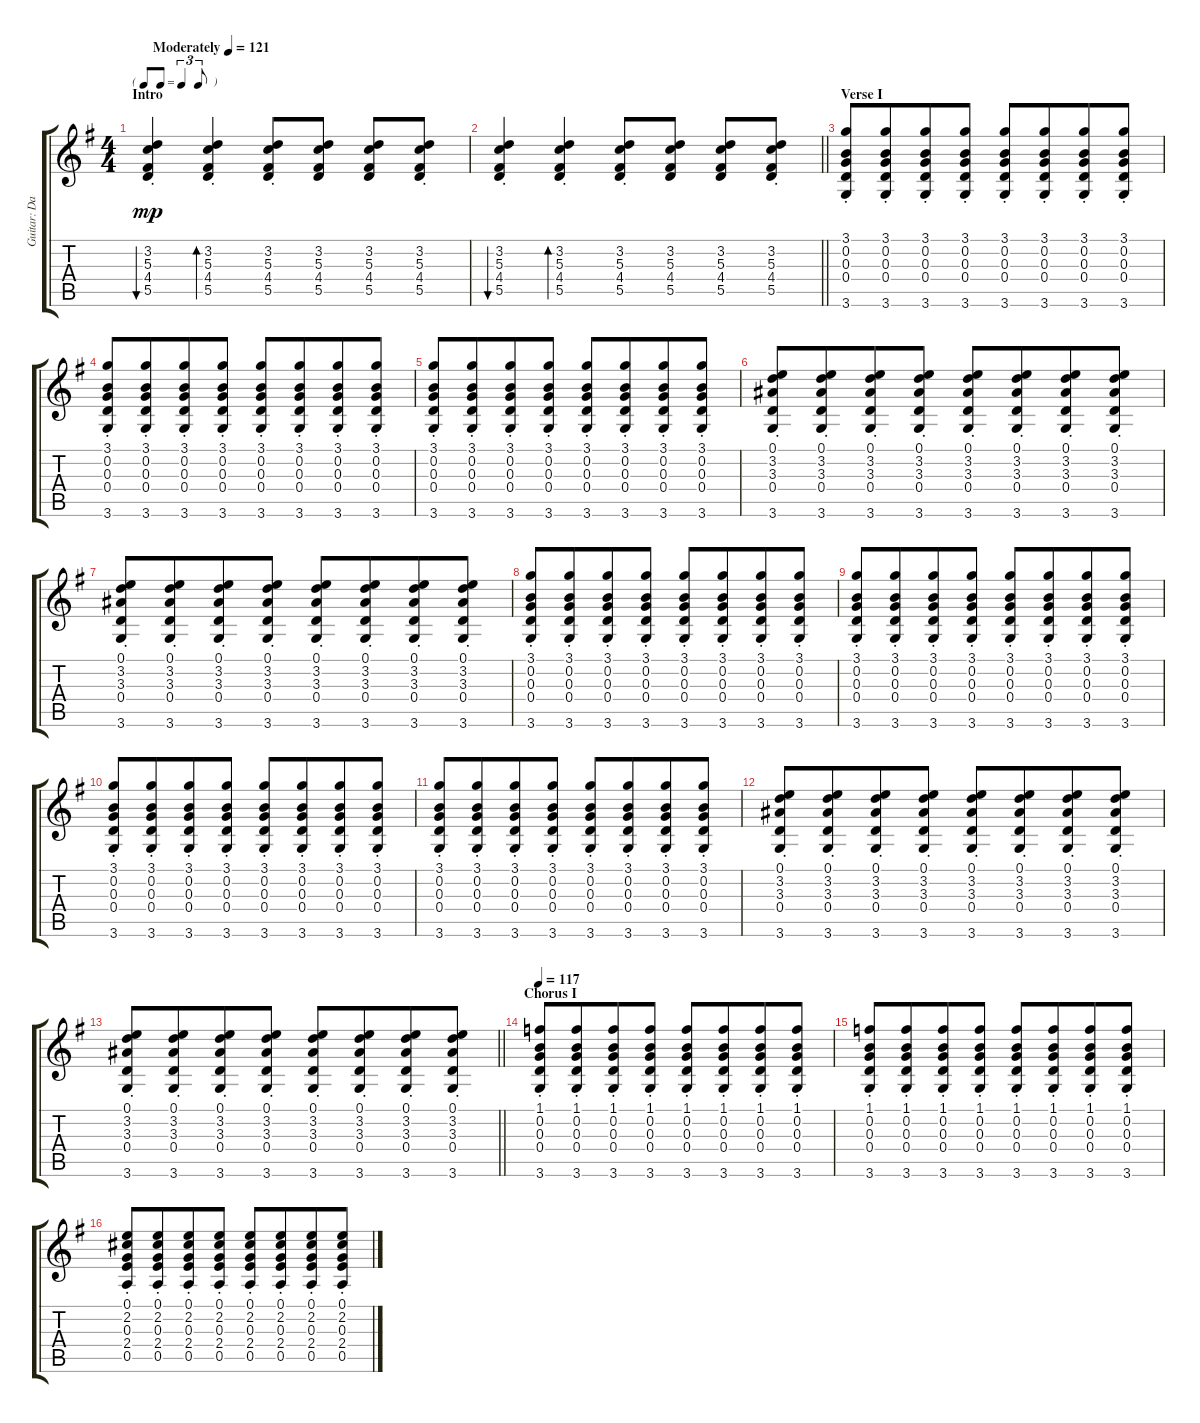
\track ("Guitar: David" "Guitar: Da") {instrument acousticguitarsteel}
\staff {score tabs}
\tuning (E4 B3 G3 D3 A2 E2) {hide}
\ts (4 4)
\tf triplet8th
\section ("" "Intro")
\tempo (121 "Moderately")
\tempo 115
\tempo (121 "Moderately")
\clef g2
\ks g
(3.2{st} 5.3{st} 4.4{st} 5.5).4{bu 60 dy mp instrument acousticguitarsteel} (3.2{st} 5.3{st} 4.4{st} 5.5).4{bd 60} (3.2{st} 5.3{st} 4.4{st} 5.5).8 (3.2 5.3 4.4 5.5).8 (3.2 5.3 4.4 5.5).8 (3.2{st} 5.3{st} 4.4{st} 5.5).8 |
\barLineRight lightlight
(3.2{st} 5.3{st} 4.4{st} 5.5).4{bu 60} (3.2{st} 5.3{st} 4.4{st} 5.5).4{bd 60} (3.2{st} 5.3{st} 4.4{st} 5.5).8 (3.2 5.3 4.4 5.5).8 (3.2 5.3 4.4 5.5).8 (3.2{st} 5.3{st} 4.4{st} 5.5).8 |
\section ("" "Verse I")
(3.1{st} 0.2{st} 0.3{st} 0.4{st} 3.6{st}).8 (3.1{st} 0.2{st} 0.3{st} 0.4{st} 3.6{st}).8{beam merge} (3.1{st} 0.2{st} 0.3{st} 0.4{st} 3.6{st}).8 (3.1{st} 0.2{st} 0.3{st} 0.4{st} 3.6{st}).8 (3.1{st} 0.2{st} 0.3{st} 0.4{st} 3.6{st}).8 (3.1{st} 0.2{st} 0.3{st} 0.4{st} 3.6{st}).8{beam merge} (3.1{st} 0.2{st} 0.3{st} 0.4{st} 3.6{st}).8 (3.1{st} 0.2{st} 0.3{st} 0.4{st} 3.6{st}).8 |
(3.1{st} 0.2{st} 0.3{st} 0.4{st} 3.6{st}).8 (3.1{st} 0.2{st} 0.3{st} 0.4{st} 3.6{st}).8{beam merge} (3.1{st} 0.2{st} 0.3{st} 0.4{st} 3.6{st}).8 (3.1{st} 0.2{st} 0.3{st} 0.4{st} 3.6{st}).8 (3.1{st} 0.2{st} 0.3{st} 0.4{st} 3.6{st}).8 (3.1{st} 0.2{st} 0.3{st} 0.4{st} 3.6{st}).8{beam merge} (3.1{st} 0.2{st} 0.3{st} 0.4{st} 3.6{st}).8 (3.1{st} 0.2{st} 0.3{st} 0.4{st} 3.6{st}).8 |
(3.1{st} 0.2{st} 0.3{st} 0.4{st} 3.6{st}).8 (3.1{st} 0.2{st} 0.3{st} 0.4{st} 3.6{st}).8{beam merge} (3.1{st} 0.2{st} 0.3{st} 0.4{st} 3.6{st}).8 (3.1{st} 0.2{st} 0.3{st} 0.4{st} 3.6{st}).8 (3.1{st} 0.2{st} 0.3{st} 0.4{st} 3.6{st}).8 (3.1{st} 0.2{st} 0.3{st} 0.4{st} 3.6{st}).8{beam merge} (3.1{st} 0.2{st} 0.3{st} 0.4{st} 3.6{st}).8 (3.1{st} 0.2{st} 0.3{st} 0.4{st} 3.6{st}).8 |
(0.1 3.2 3.3 0.4 3.6{st}).8 (0.1 3.2 3.3 0.4 3.6{st}).8{beam merge} (0.1 3.2 3.3 0.4 3.6{st}).8 (0.1 3.2 3.3 0.4 3.6{st}).8 (0.1 3.2 3.3 0.4 3.6{st}).8 (0.1 3.2 3.3 0.4 3.6{st}).8{beam merge} (0.1 3.2 3.3 0.4 3.6{st}).8 (0.1 3.2 3.3 0.4 3.6{st}).8 |
(0.1 3.2 3.3 0.4 3.6{st}).8 (0.1 3.2 3.3 0.4 3.6{st}).8{beam merge} (0.1 3.2 3.3 0.4 3.6{st}).8 (0.1 3.2 3.3 0.4 3.6{st}).8 (0.1 3.2 3.3 0.4 3.6{st}).8 (0.1 3.2 3.3 0.4 3.6{st}).8{beam merge} (0.1 3.2 3.3 0.4 3.6{st}).8 (0.1 3.2 3.3 0.4 3.6{st}).8 |
(3.1{st} 0.2{st} 0.3{st} 0.4{st} 3.6{st}).8 (3.1{st} 0.2{st} 0.3{st} 0.4{st} 3.6{st}).8{beam merge} (3.1{st} 0.2{st} 0.3{st} 0.4{st} 3.6{st}).8 (3.1{st} 0.2{st} 0.3{st} 0.4{st} 3.6{st}).8 (3.1{st} 0.2{st} 0.3{st} 0.4{st} 3.6{st}).8 (3.1{st} 0.2{st} 0.3{st} 0.4{st} 3.6{st}).8{beam merge} (3.1{st} 0.2{st} 0.3{st} 0.4{st} 3.6{st}).8 (3.1{st} 0.2{st} 0.3{st} 0.4{st} 3.6{st}).8 |
(3.1{st} 0.2{st} 0.3{st} 0.4{st} 3.6{st}).8 (3.1{st} 0.2{st} 0.3{st} 0.4{st} 3.6{st}).8{beam merge} (3.1{st} 0.2{st} 0.3{st} 0.4{st} 3.6{st}).8 (3.1{st} 0.2{st} 0.3{st} 0.4{st} 3.6{st}).8 (3.1{st} 0.2{st} 0.3{st} 0.4{st} 3.6{st}).8 (3.1{st} 0.2{st} 0.3{st} 0.4{st} 3.6{st}).8{beam merge} (3.1{st} 0.2{st} 0.3{st} 0.4{st} 3.6{st}).8 (3.1{st} 0.2{st} 0.3{st} 0.4{st} 3.6{st}).8 |
(3.1{st} 0.2{st} 0.3{st} 0.4{st} 3.6{st}).8 (3.1{st} 0.2{st} 0.3{st} 0.4{st} 3.6{st}).8{beam merge} (3.1{st} 0.2{st} 0.3{st} 0.4{st} 3.6{st}).8 (3.1{st} 0.2{st} 0.3{st} 0.4{st} 3.6{st}).8 (3.1{st} 0.2{st} 0.3{st} 0.4{st} 3.6{st}).8 (3.1{st} 0.2{st} 0.3{st} 0.4{st} 3.6{st}).8{beam merge} (3.1{st} 0.2{st} 0.3{st} 0.4{st} 3.6{st}).8 (3.1{st} 0.2{st} 0.3{st} 0.4{st} 3.6{st}).8 |
(3.1{st} 0.2{st} 0.3{st} 0.4{st} 3.6{st}).8 (3.1{st} 0.2{st} 0.3{st} 0.4{st} 3.6{st}).8{beam merge} (3.1{st} 0.2{st} 0.3{st} 0.4{st} 3.6{st}).8 (3.1{st} 0.2{st} 0.3{st} 0.4{st} 3.6{st}).8 (3.1{st} 0.2{st} 0.3{st} 0.4{st} 3.6{st}).8 (3.1{st} 0.2{st} 0.3{st} 0.4{st} 3.6{st}).8{beam merge} (3.1{st} 0.2{st} 0.3{st} 0.4{st} 3.6{st}).8 (3.1{st} 0.2{st} 0.3{st} 0.4{st} 3.6{st}).8 |
(0.1 3.2 3.3 0.4 3.6{st}).8 (0.1 3.2 3.3 0.4 3.6{st}).8{beam merge} (0.1 3.2 3.3 0.4 3.6{st}).8 (0.1 3.2 3.3 0.4 3.6{st}).8 (0.1 3.2 3.3 0.4 3.6{st}).8 (0.1 3.2 3.3 0.4 3.6{st}).8{beam merge} (0.1 3.2 3.3 0.4 3.6{st}).8 (0.1 3.2 3.3 0.4 3.6{st}).8 |
\barLineRight lightlight
(0.1 3.2 3.3 0.4 3.6{st}).8 (0.1 3.2 3.3 0.4 3.6{st}).8{beam merge} (0.1 3.2 3.3 0.4 3.6{st}).8 (0.1 3.2 3.3 0.4 3.6{st}).8 (0.1 3.2 3.3 0.4 3.6{st}).8 (0.1 3.2 3.3 0.4 3.6{st}).8{beam merge} (0.1 3.2 3.3 0.4 3.6{st}).8 (0.1 3.2 3.3 0.4 3.6{st}).8 |
\section ("" "Chorus I")
\tempo 117
(1.1{st} 0.2{st} 0.3{st} 0.4{st} 3.6{st}).8 (1.1{st} 0.2{st} 0.3{st} 0.4{st} 3.6{st}).8{beam merge} (1.1{st} 0.2{st} 0.3{st} 0.4{st} 3.6{st}).8 (1.1{st} 0.2{st} 0.3{st} 0.4{st} 3.6{st}).8 (1.1{st} 0.2{st} 0.3{st} 0.4{st} 3.6{st}).8 (1.1{st} 0.2{st} 0.3{st} 0.4{st} 3.6{st}).8{beam merge} (1.1{st} 0.2{st} 0.3{st} 0.4{st} 3.6{st}).8 (1.1{st} 0.2{st} 0.3{st} 0.4{st} 3.6{st}).8 |
(1.1{st} 0.2{st} 0.3{st} 0.4{st} 3.6{st}).8 (1.1{st} 0.2{st} 0.3{st} 0.4{st} 3.6{st}).8{beam merge} (1.1{st} 0.2{st} 0.3{st} 0.4{st} 3.6{st}).8 (1.1{st} 0.2{st} 0.3{st} 0.4{st} 3.6{st}).8 (1.1{st} 0.2{st} 0.3{st} 0.4{st} 3.6{st}).8 (1.1{st} 0.2{st} 0.3{st} 0.4{st} 3.6{st}).8{beam merge} (1.1{st} 0.2{st} 0.3{st} 0.4{st} 3.6{st}).8 (1.1{st} 0.2{st} 0.3{st} 0.4{st} 3.6{st}).8 |
(0.1{st} 2.2{st} 0.3{st} 2.4{st} 0.5{st}).8 (0.1{st} 2.2{st} 0.3{st} 2.4{st} 0.5{st}).8{beam merge} (0.1{st} 2.2{st} 0.3{st} 2.4{st} 0.5{st}).8 (0.1{st} 2.2{st} 0.3{st} 2.4{st} 0.5{st}).8 (0.1{st} 2.2{st} 0.3{st} 2.4{st} 0.5{st}).8 (0.1{st} 2.2{st} 0.3{st} 2.4{st} 0.5{st}).8{beam merge} (0.1{st} 2.2{st} 0.3{st} 2.4{st} 0.5{st}).8 (0.1{st} 2.2{st} 0.3{st} 2.4{st} 0.5{st}).8
